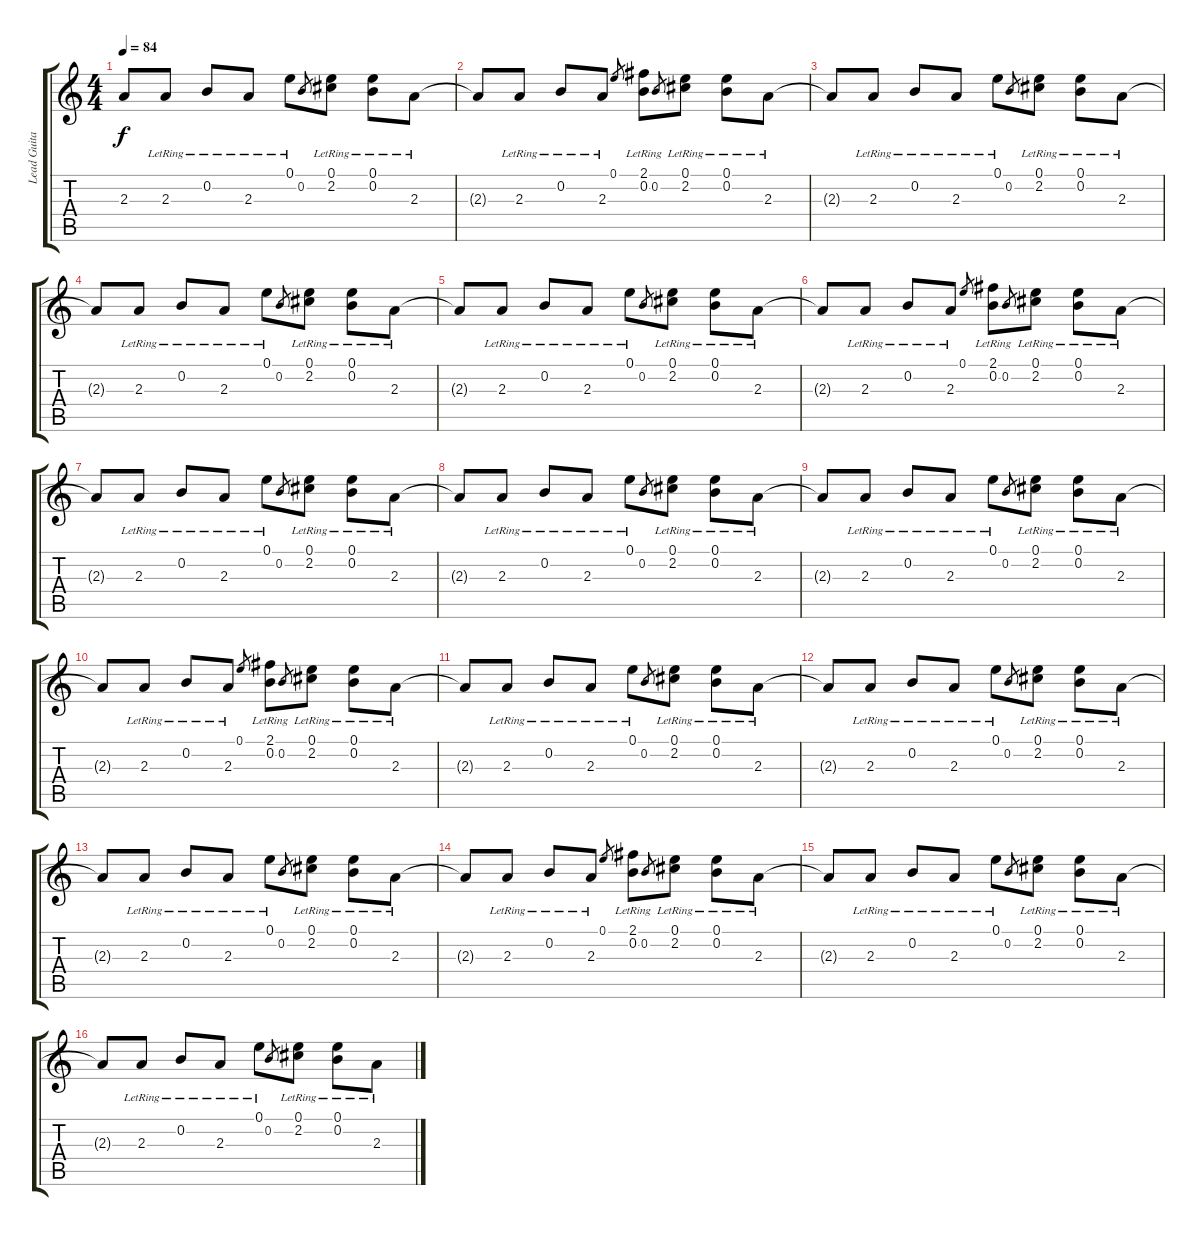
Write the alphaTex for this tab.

\track ("Lead Guitar" "Lead Guita") {instrument overdrivenguitar}
\staff {score tabs}
\tuning (E4 B3 G3 D3 A2 E2) {hide}
\ts (4 4)
\tempo 84
\clef g2
\ks c
2.3{t}.8{dy f} 2.3{lr}.8 0.2{lr}.8 2.3{lr}.8 0.1{lr}.8 0.2.8{gr} (0.1{lr} 2.2).8 (0.1{lr} 0.2{lr}).8 2.3{lr}.8 |
2.3{t}.8 2.3{lr}.8 0.2{lr}.8 2.3{lr}.8 0.1.8{gr} (2.1 0.2{lr}).8 0.2.8{gr} (0.1{lr} 2.2).8 (0.1{lr} 0.2{lr}).8 2.3{lr}.8 |
2.3{t}.8 2.3{lr}.8 0.2{lr}.8 2.3{lr}.8 0.1{lr}.8 0.2.8{gr} (0.1{lr} 2.2).8 (0.1{lr} 0.2{lr}).8 2.3{lr}.8 |
2.3{t}.8 2.3{lr}.8 0.2{lr}.8 2.3{lr}.8 0.1{lr}.8 0.2.8{gr} (0.1{lr} 2.2).8 (0.1{lr} 0.2{lr}).8 2.3{lr}.8 |
2.3{t}.8 2.3{lr}.8 0.2{lr}.8 2.3{lr}.8 0.1{lr}.8 0.2.8{gr} (0.1{lr} 2.2).8 (0.1{lr} 0.2{lr}).8 2.3{lr}.8 |
2.3{t}.8 2.3{lr}.8 0.2{lr}.8 2.3{lr}.8 0.1.8{gr} (2.1 0.2{lr}).8 0.2.8{gr} (0.1{lr} 2.2).8 (0.1{lr} 0.2{lr}).8 2.3{lr}.8 |
2.3{t}.8 2.3{lr}.8 0.2{lr}.8 2.3{lr}.8 0.1{lr}.8 0.2.8{gr} (0.1{lr} 2.2).8 (0.1{lr} 0.2{lr}).8 2.3{lr}.8 |
2.3{t}.8 2.3{lr}.8 0.2{lr}.8 2.3{lr}.8 0.1{lr}.8 0.2.8{gr} (0.1{lr} 2.2).8 (0.1{lr} 0.2{lr}).8 2.3{lr}.8 |
2.3{t}.8 2.3{lr}.8 0.2{lr}.8 2.3{lr}.8 0.1{lr}.8 0.2.8{gr} (0.1{lr} 2.2).8 (0.1{lr} 0.2{lr}).8 2.3{lr}.8 |
2.3{t}.8 2.3{lr}.8 0.2{lr}.8 2.3{lr}.8 0.1.8{gr} (2.1 0.2{lr}).8 0.2.8{gr} (0.1{lr} 2.2).8 (0.1{lr} 0.2{lr}).8 2.3{lr}.8 |
2.3{t}.8 2.3{lr}.8 0.2{lr}.8 2.3{lr}.8 0.1{lr}.8 0.2.8{gr} (0.1{lr} 2.2).8 (0.1{lr} 0.2{lr}).8 2.3{lr}.8 |
2.3{t}.8 2.3{lr}.8 0.2{lr}.8 2.3{lr}.8 0.1{lr}.8 0.2.8{gr} (0.1{lr} 2.2).8 (0.1{lr} 0.2{lr}).8 2.3{lr}.8 |
2.3{t}.8 2.3{lr}.8 0.2{lr}.8 2.3{lr}.8 0.1{lr}.8 0.2.8{gr} (0.1{lr} 2.2).8 (0.1{lr} 0.2{lr}).8 2.3{lr}.8 |
2.3{t}.8 2.3{lr}.8 0.2{lr}.8 2.3{lr}.8 0.1.8{gr} (2.1 0.2{lr}).8 0.2.8{gr} (0.1{lr} 2.2).8 (0.1{lr} 0.2{lr}).8 2.3{lr}.8 |
2.3{t}.8 2.3{lr}.8 0.2{lr}.8 2.3{lr}.8 0.1{lr}.8 0.2.8{gr} (0.1{lr} 2.2).8 (0.1{lr} 0.2{lr}).8 2.3{lr}.8 |
2.3{t}.8 2.3{lr}.8 0.2{lr}.8 2.3{lr}.8 0.1{lr}.8 0.2.8{gr} (0.1{lr} 2.2).8 (0.1{lr} 0.2{lr}).8 2.3{lr}.8
